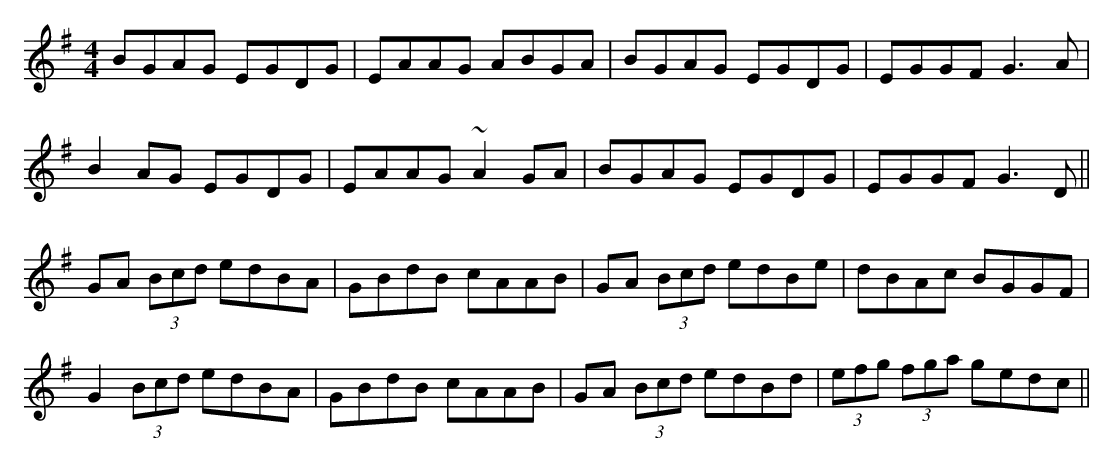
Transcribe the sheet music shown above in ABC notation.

X:1
M:4/4
K:G
BGAG EGDG|EAAG ABGA|BGAG EGDG|EGGF G3A|
B2AG EGDG|EAAG ~A2GA|BGAG EGDG|EGGF G3D||
GA (3Bcd edBA|GBdB cAAB|GA (3Bcd edBe|dBAc BGGF|
G2 (3Bcd edBA|GBdB cAAB|GA (3Bcd edBd|(3efg (3fga gedc||
